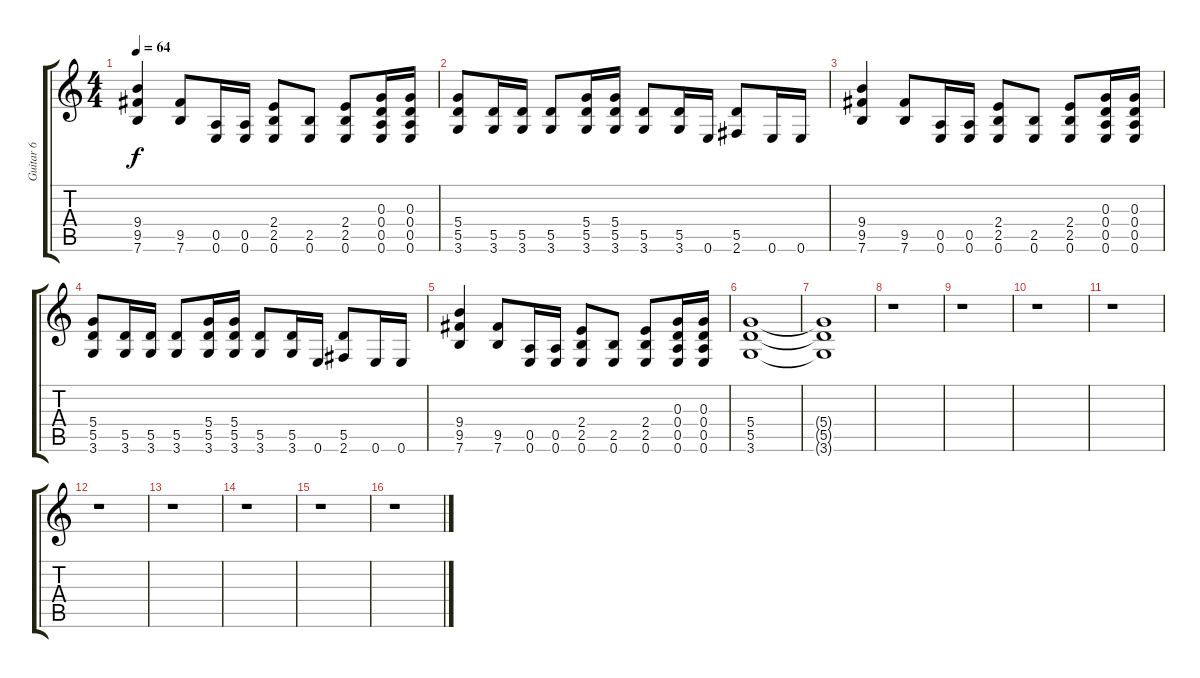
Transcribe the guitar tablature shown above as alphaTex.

\track ("Guitar 6" "Guitar 6") {instrument overdrivenguitar}
\staff {score tabs}
\tuning (E4 B3 G3 D3 A2 E2) {hide}
\ts (4 4)
\tempo 64
\clef g2
\ks c
(9.4 9.5 7.6).4{dy f} (9.5 7.6).8 (0.5 0.6).16 (0.5 0.6).16 (2.4 2.5 0.6).8 (2.5 0.6).8 (2.4 2.5 0.6).8 (0.3 0.4 0.5 0.6).16 (0.3 0.4 0.5 0.6).16 |
(5.4 5.5 3.6).8 (5.5 3.6).16 (5.5 3.6).16 (5.5 3.6).8 (5.4 5.5 3.6).16 (5.4 5.5 3.6).16 (5.5 3.6).8 (5.5 3.6).16 0.6.16 (5.5 2.6).8 0.6.16 0.6.16 |
(9.4 9.5 7.6).4 (9.5 7.6).8 (0.5 0.6).16 (0.5 0.6).16 (2.4 2.5 0.6).8 (2.5 0.6).8 (2.4 2.5 0.6).8 (0.3 0.4 0.5 0.6).16 (0.3 0.4 0.5 0.6).16 |
(5.4 5.5 3.6).8 (5.5 3.6).16 (5.5 3.6).16 (5.5 3.6).8 (5.4 5.5 3.6).16 (5.4 5.5 3.6).16 (5.5 3.6).8 (5.5 3.6).16 0.6.16 (5.5 2.6).8 0.6.16 0.6.16 |
(9.4 9.5 7.6).4 (9.5 7.6).8 (0.5 0.6).16 (0.5 0.6).16 (2.4 2.5 0.6).8 (2.5 0.6).8 (2.4 2.5 0.6).8 (0.3 0.4 0.5 0.6).16 (0.3 0.4 0.5 0.6).16 |
(5.4 5.5 3.6).1 |
(5.4{t} 5.5{t} 3.6{t}).1 |
r.1 |
r.1 |
r.1 |
r.1 |
r.1 |
r.1 |
r.1 |
r.1 |
r.1
